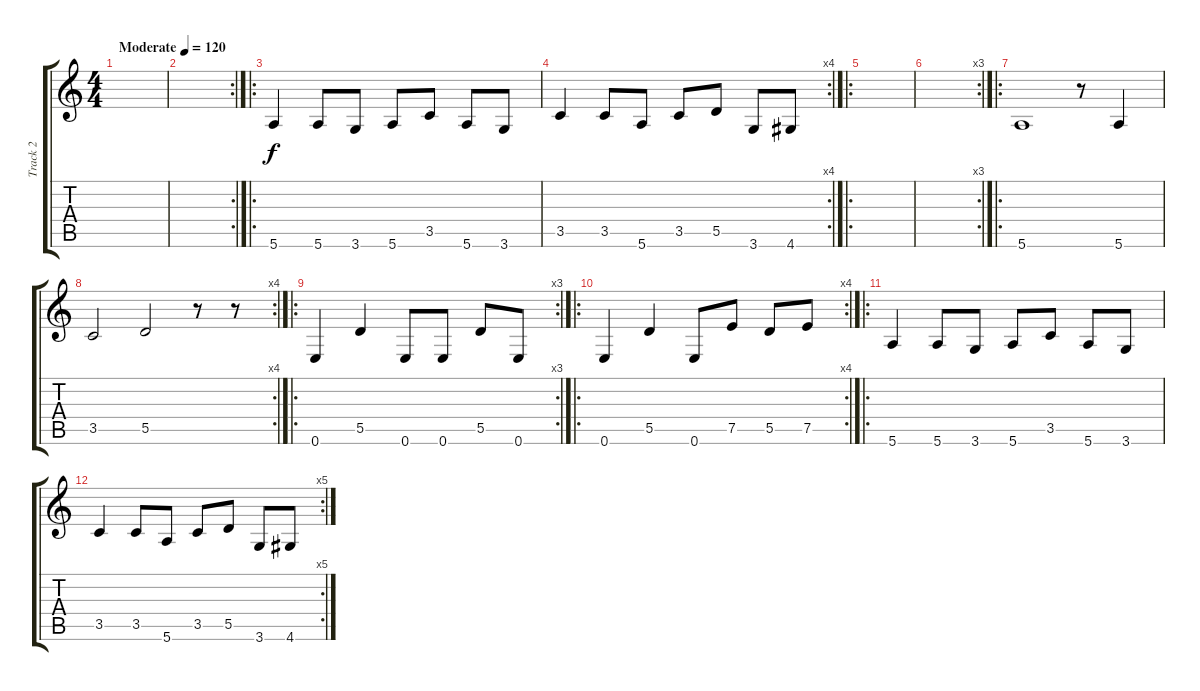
\track ("Track 2" "Track 2") {instrument distortionguitar}
\staff {score tabs}
\tuning (E4 B3 G3 D3 A2 E2) {hide}
\ts (4 4)
\tempo (120 "Moderate")
\clef g2
\ks c
|
\rc 2
|
\ro
5.6.4 5.6.8 3.6.8 5.6.8 3.5.8 5.6.8 3.6.8 |
\rc 4
3.5.4 3.5.8 5.6.8 3.5.8 5.5.8 3.6.8 4.6.8 |
\ro
|
\rc 3
|
\ro
5.6.1 r.8 5.6.4 |
\rc 4
3.5.2 5.5.2 r.8 r.8 |
\ro
\rc 3
0.6.4 5.5.4 0.6.8 0.6.8 5.5.8 0.6.8 |
\ro
\rc 4
0.6.4 5.5.4 0.6.8 7.5.8 5.5.8 7.5.8 |
\ro
5.6.4 5.6.8 3.6.8 5.6.8 3.5.8 5.6.8 3.6.8 |
\rc 5
3.5.4 3.5.8 5.6.8 3.5.8 5.5.8 3.6.8 4.6.8
